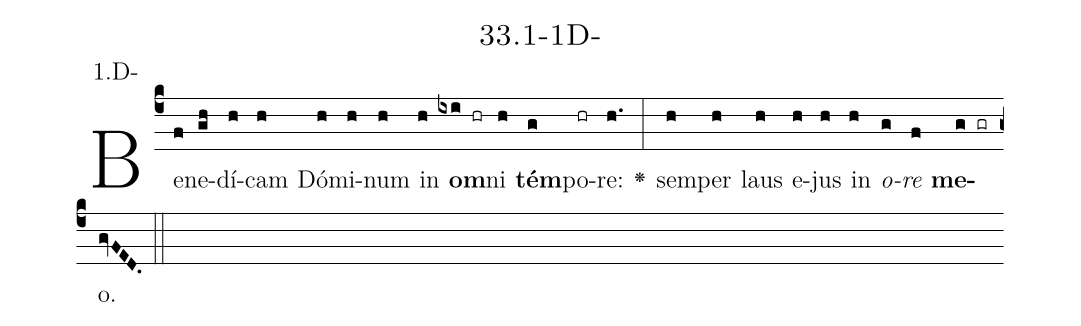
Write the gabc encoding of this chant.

name: 33.1-1D-;
annotation: 1.D-;
%%
(c4)Be(f)ne(gh)dí(h)cam(h) Dó(h)mi(h)num(h) in(h) <b>om</b>(ixi hr)ni(h) <b>tém</b>(g)po(hr)re:(h.) <v>\greheightstar</v>(:) sem(h)per(h) laus(h) e(h)jus(h) in(h) <i>o</i>(g)<i>re</i>(f) <b>me</b>(g gr)o.(gvFED.) (::)


%E(h) u(h) o(g) u(f) a(g) e.(gvFED.) (::)
